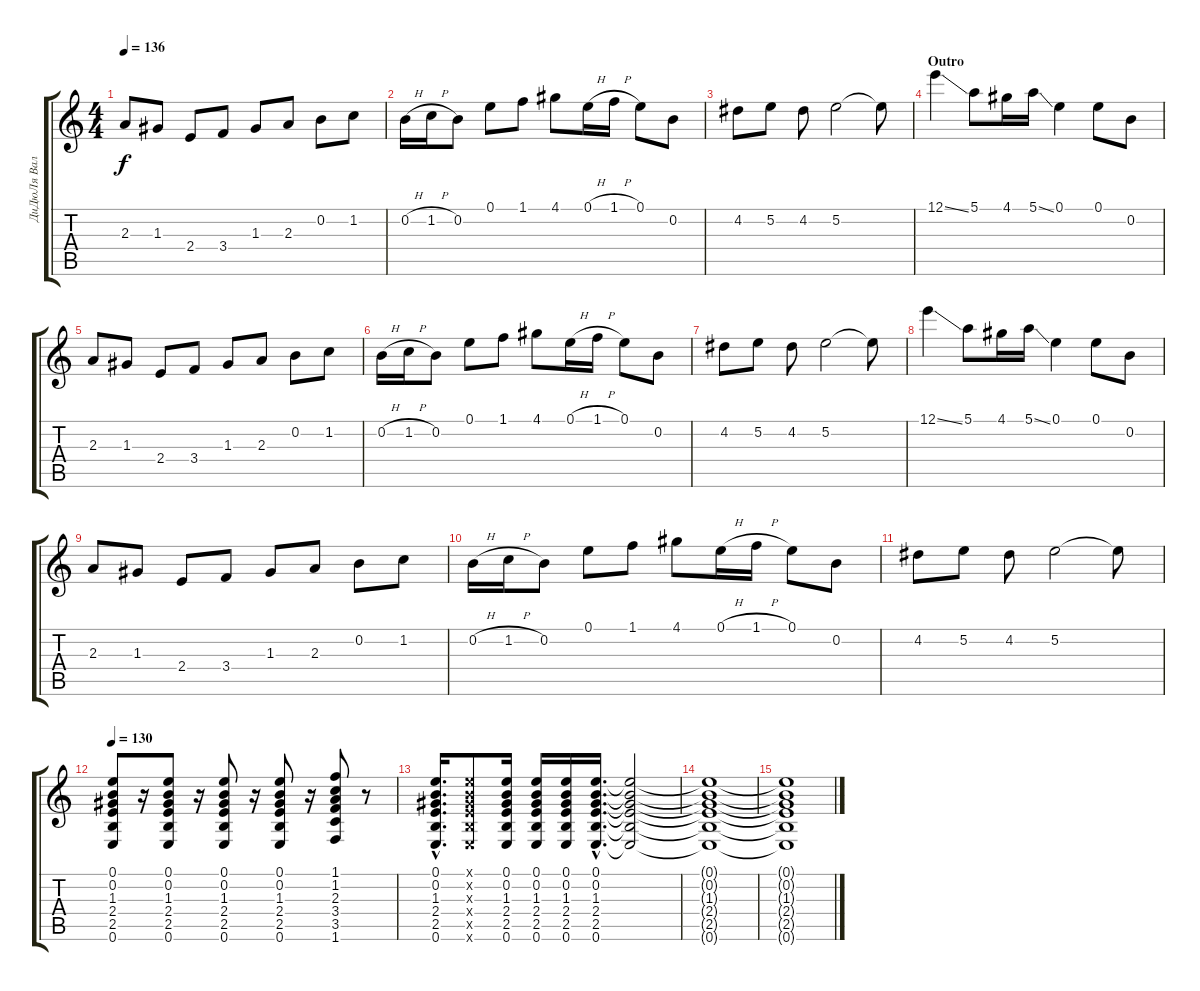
\track ("ДиДюЛя Валерий - 1-ая гитара" "ДиДюЛя Вал") {instrument acousticguitarnylon}
\staff {score tabs}
\tuning (E4 B3 G3 D3 A2 E2) {hide}
\ts (4 4)
\tempo 136
\clef g2
\ks c
2.3.8{dy f} 1.3.8 2.4.8 3.4.8 1.3.8 2.3.8 0.2.8 1.2.8 |
0.2{h}.16 1.2{h}.16 0.2.8 0.1.8 1.1.8 4.1.8 0.1{h}.16 1.1{h}.16 0.1.8 0.2.8 |
4.2.8 5.2.8 4.2.8 5.2.2 5.2{t}.8 |
\section ("" "Outro")
12.1{ss}.4 5.1.8 4.1.16 5.1{ss}.16 0.1.4 0.1.8 0.2.8 |
2.3.8 1.3.8 2.4.8 3.4.8 1.3.8 2.3.8 0.2.8 1.2.8 |
0.2{h}.16 1.2{h}.16 0.2.8 0.1.8 1.1.8 4.1.8 0.1{h}.16 1.1{h}.16 0.1.8 0.2.8 |
4.2.8 5.2.8 4.2.8 5.2.2 5.2{t}.8 |
12.1{ss}.4 5.1.8 4.1.16 5.1{ss}.16 0.1.4 0.1.8 0.2.8 |
2.3.8 1.3.8 2.4.8 3.4.8 1.3.8 2.3.8 0.2.8 1.2.8 |
0.2{h}.16 1.2{h}.16 0.2.8 0.1.8 1.1.8 4.1.8 0.1{h}.16 1.1{h}.16 0.1.8 0.2.8 |
4.2.8 5.2.8 4.2.8 5.2.2 5.2{t}.8 |
\tempo 130
(0.1 0.2 1.3 2.4 2.5 0.6).8 r.16 (0.1 0.2 1.3 2.4 2.5 0.6).8 r.16 (0.1 0.2 1.3 2.4 2.5 0.6).8 r.16 (0.1 0.2 1.3 2.4 2.5 0.6).8 r.16 (1.1 1.2 2.3 3.4 3.5 1.6).8 r.8 |
(0.1{hac} 0.2{hac} 1.3{hac} 2.4{hac} 2.5{hac} 0.6{hac}).16{d} (0.1{x} 0.2{x} 1.3{x} 2.4{x} 2.5{x} 0.6{x}).8 (0.1 0.2 1.3 2.4 2.5 0.6).16 (0.1 0.2 1.3 2.4 2.5 0.6).16 (0.1 0.2 1.3 2.4 2.5 0.6).16 (0.1{hac} 0.2{hac} 1.3{hac} 2.4{hac} 2.5{hac} 0.6{hac}).16{d} (0.1{t} 0.2{t} 1.3{t} 2.4{t} 2.5{t} 0.6{t}).2 |
(0.1{t} 0.2{t} 1.3{t} 2.4{t} 2.5{t} 0.6{t}).1 |
(0.1{t} 0.2{t} 1.3{t} 2.4{t} 2.5{t} 0.6{t}).1
